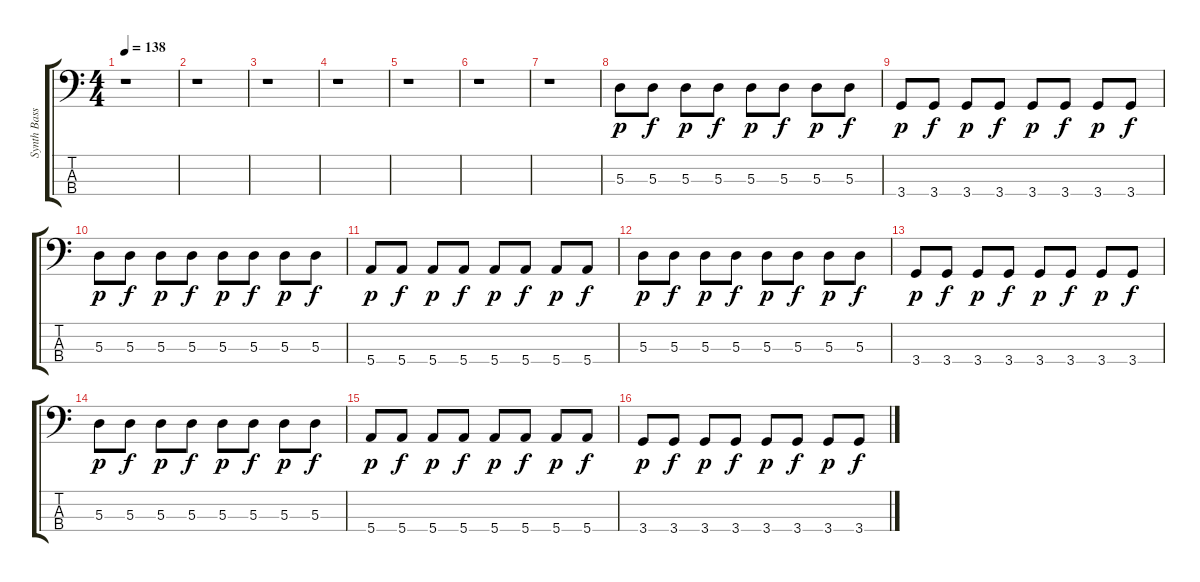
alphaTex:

\track ("Synth Bass" "Synth Bass") {instrument synthbass1}
\staff {score tabs}
\tuning (G2 D2 A1 E1) {hide}
\ts (4 4)
\tempo 138
\clef f4
\ks c
r.1{dy p} |
r.1 |
r.1 |
r.1 |
r.1 |
r.1 |
r.1 |
5.3.8 5.3.8{dy f} 5.3.8{dy p} 5.3.8{dy f} 5.3.8{dy p} 5.3.8{dy f} 5.3.8{dy p} 5.3.8{dy f} |
3.4.8{dy p} 3.4.8{dy f} 3.4.8{dy p} 3.4.8{dy f} 3.4.8{dy p} 3.4.8{dy f} 3.4.8{dy p} 3.4.8{dy f} |
5.3.8{dy p} 5.3.8{dy f} 5.3.8{dy p} 5.3.8{dy f} 5.3.8{dy p} 5.3.8{dy f} 5.3.8{dy p} 5.3.8{dy f} |
5.4.8{dy p} 5.4.8{dy f} 5.4.8{dy p} 5.4.8{dy f} 5.4.8{dy p} 5.4.8{dy f} 5.4.8{dy p} 5.4.8{dy f} |
5.3.8{dy p} 5.3.8{dy f} 5.3.8{dy p} 5.3.8{dy f} 5.3.8{dy p} 5.3.8{dy f} 5.3.8{dy p} 5.3.8{dy f} |
3.4.8{dy p} 3.4.8{dy f} 3.4.8{dy p} 3.4.8{dy f} 3.4.8{dy p} 3.4.8{dy f} 3.4.8{dy p} 3.4.8{dy f} |
5.3.8{dy p} 5.3.8{dy f} 5.3.8{dy p} 5.3.8{dy f} 5.3.8{dy p} 5.3.8{dy f} 5.3.8{dy p} 5.3.8{dy f} |
5.4.8{dy p} 5.4.8{dy f} 5.4.8{dy p} 5.4.8{dy f} 5.4.8{dy p} 5.4.8{dy f} 5.4.8{dy p} 5.4.8{dy f} |
3.4.8{dy p} 3.4.8{dy f} 3.4.8{dy p} 3.4.8{dy f} 3.4.8{dy p} 3.4.8{dy f} 3.4.8{dy p} 3.4.8{dy f}
